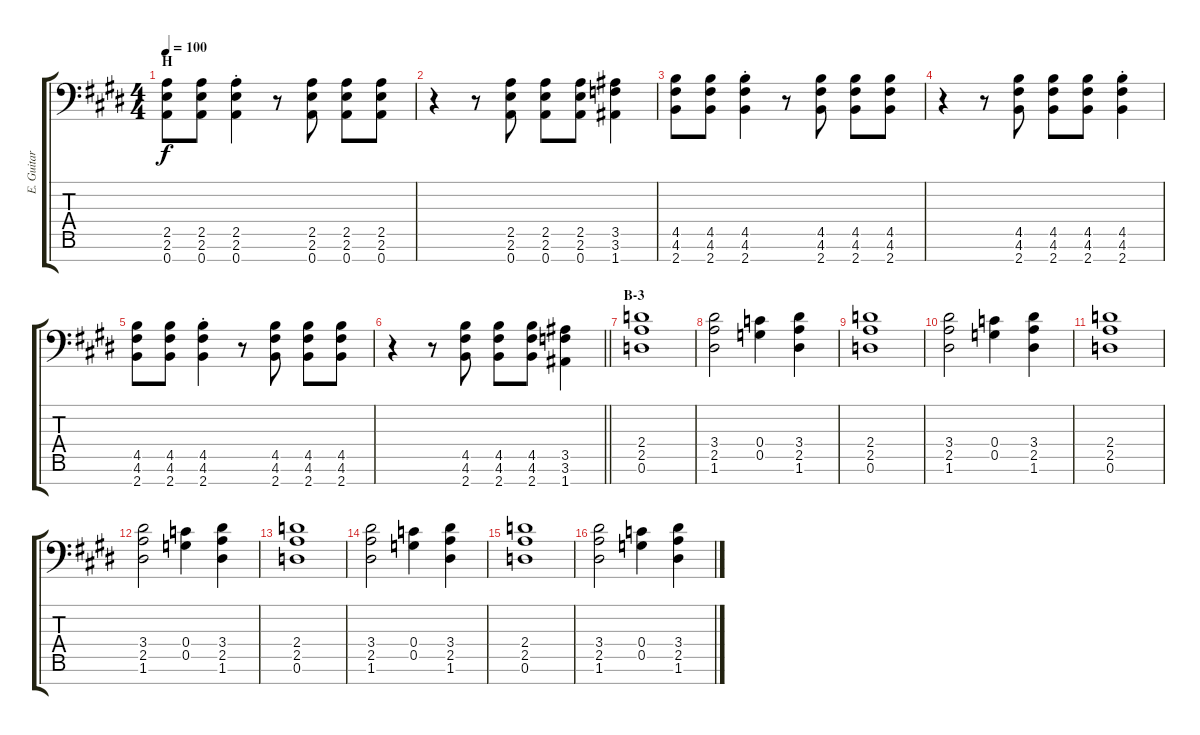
\track ("E. Guitar I" "E. Guitar ") {instrument overdrivenguitar}
\staff {score tabs}
\tuning (D4 A3 F3 C3 G2 D2 A1) {hide}
\ts (4 4)
\section ("" "H")
\tempo 100
\clef f4
\ks e
(2.5 2.6 0.7).8{dy f} (2.5 2.6 0.7).8 (2.5{st} 2.6{st} 0.7{st}).4 r.8 (2.5 2.6 0.7).8 (2.5 2.6 0.7).8 (2.5 2.6 0.7).8 |
r.4 r.8 (2.5 2.6 0.7).8 (2.5 2.6 0.7).8 (2.5 2.6 0.7).8 (3.5 3.6 1.7).4 |
(4.5 4.6 2.7).8 (4.5 4.6 2.7).8 (4.5{st} 4.6{st} 2.7{st}).4 r.8 (4.5 4.6 2.7).8 (4.5 4.6 2.7).8 (4.5 4.6 2.7).8 |
r.4 r.8 (4.5 4.6 2.7).8 (4.5 4.6 2.7).8 (4.5 4.6 2.7).8 (4.5{st} 4.6{st} 2.7{st}).4 |
(4.5 4.6 2.7).8 (4.5 4.6 2.7).8 (4.5{st} 4.6{st} 2.7{st}).4 r.8 (4.5 4.6 2.7).8 (4.5 4.6 2.7).8 (4.5 4.6 2.7).8 |
\barLineRight lightlight
r.4 r.8 (4.5 4.6 2.7).8 (4.5 4.6 2.7).8 (4.5 4.6 2.7).8 (3.5 3.6 1.7).4 |
\section ("" "B-3")
(2.4 2.5 0.6).1 |
(3.4 2.5 1.6).2 (0.4 0.5).4 (3.4 2.5 1.6).4 |
(2.4 2.5 0.6).1 |
(3.4 2.5 1.6).2 (0.4 0.5).4 (3.4 2.5 1.6).4 |
(2.4 2.5 0.6).1 |
(3.4 2.5 1.6).2 (0.4 0.5).4 (3.4 2.5 1.6).4 |
(2.4 2.5 0.6).1 |
(3.4 2.5 1.6).2 (0.4 0.5).4 (3.4 2.5 1.6).4 |
(2.4 2.5 0.6).1 |
(3.4 2.5 1.6).2 (0.4 0.5).4 (3.4 2.5 1.6).4
